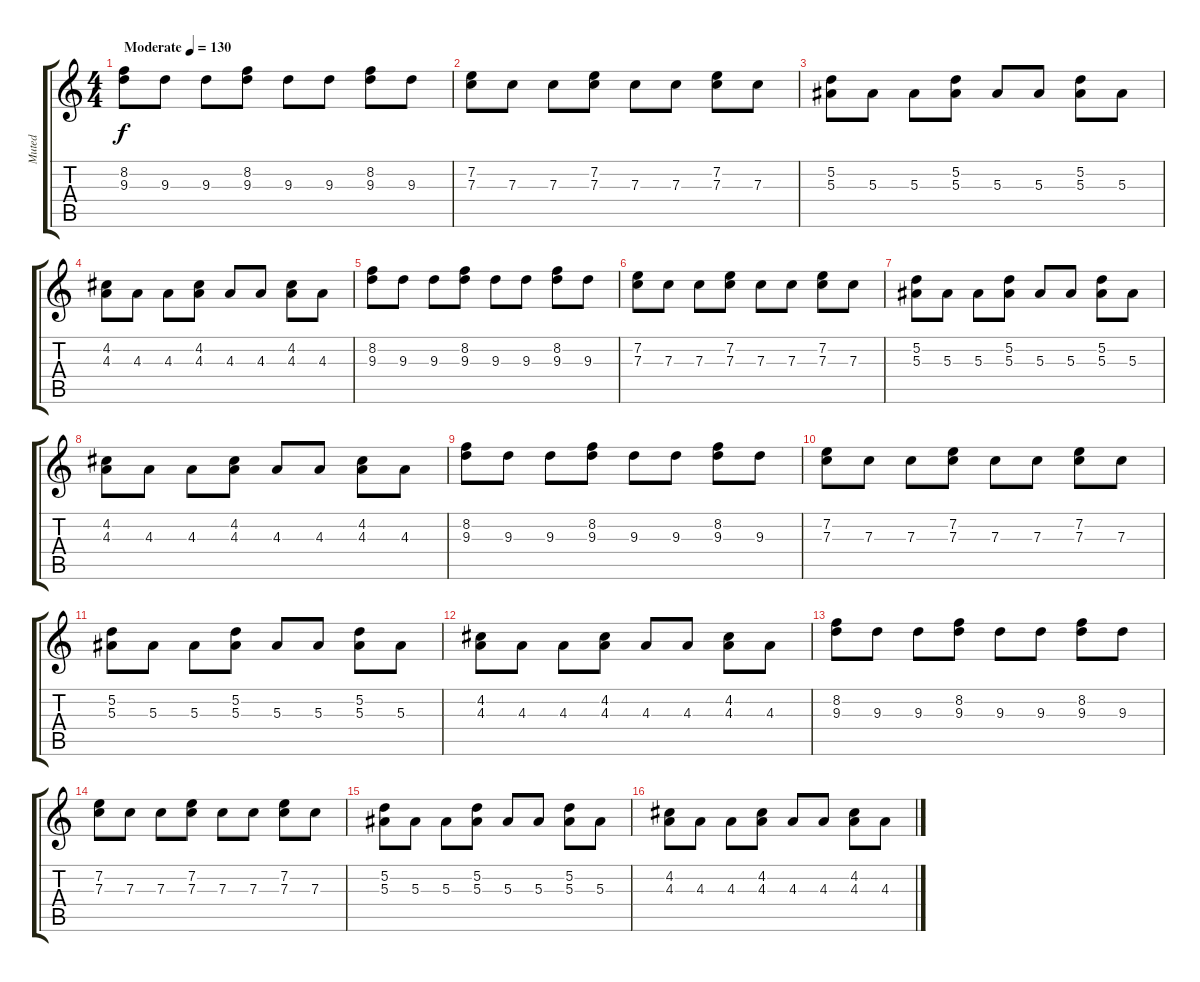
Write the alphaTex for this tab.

\track ("Muted" "Muted") {instrument electricguitarmuted}
\staff {score tabs}
\tuning (D4 A3 F3 C3 G2 D2) {hide}
\ts (4 4)
\tempo (130 "Moderate")
\clef g2
\ks c
(8.2 9.3).8{dy f instrument electricguitarmuted} 9.3.8 9.3.8 (8.2 9.3).8 9.3.8 9.3.8 (8.2 9.3).8 9.3.8 |
(7.2 7.3).8 7.3.8 7.3.8 (7.2 7.3).8 7.3.8 7.3.8 (7.2 7.3).8 7.3.8 |
(5.2 5.3).8 5.3.8 5.3.8 (5.2 5.3).8 5.3.8 5.3.8 (5.2 5.3).8 5.3.8 |
(4.2 4.3).8 4.3.8 4.3.8 (4.2 4.3).8 4.3.8 4.3.8 (4.2 4.3).8 4.3.8 |
(8.2 9.3).8 9.3.8 9.3.8 (8.2 9.3).8 9.3.8 9.3.8 (8.2 9.3).8 9.3.8 |
(7.2 7.3).8 7.3.8 7.3.8 (7.2 7.3).8 7.3.8 7.3.8 (7.2 7.3).8 7.3.8 |
(5.2 5.3).8 5.3.8 5.3.8 (5.2 5.3).8 5.3.8 5.3.8 (5.2 5.3).8 5.3.8 |
(4.2 4.3).8 4.3.8 4.3.8 (4.2 4.3).8 4.3.8 4.3.8 (4.2 4.3).8 4.3.8 |
(8.2 9.3).8 9.3.8 9.3.8 (8.2 9.3).8 9.3.8 9.3.8 (8.2 9.3).8 9.3.8 |
(7.2 7.3).8 7.3.8 7.3.8 (7.2 7.3).8 7.3.8 7.3.8 (7.2 7.3).8 7.3.8 |
(5.2 5.3).8 5.3.8 5.3.8 (5.2 5.3).8 5.3.8 5.3.8 (5.2 5.3).8 5.3.8 |
(4.2 4.3).8 4.3.8 4.3.8 (4.2 4.3).8 4.3.8 4.3.8 (4.2 4.3).8 4.3.8 |
(8.2 9.3).8 9.3.8 9.3.8 (8.2 9.3).8 9.3.8 9.3.8 (8.2 9.3).8 9.3.8 |
(7.2 7.3).8 7.3.8 7.3.8 (7.2 7.3).8 7.3.8 7.3.8 (7.2 7.3).8 7.3.8 |
(5.2 5.3).8 5.3.8 5.3.8 (5.2 5.3).8 5.3.8 5.3.8 (5.2 5.3).8 5.3.8 |
(4.2 4.3).8 4.3.8 4.3.8 (4.2 4.3).8 4.3.8 4.3.8 (4.2 4.3).8 4.3.8
